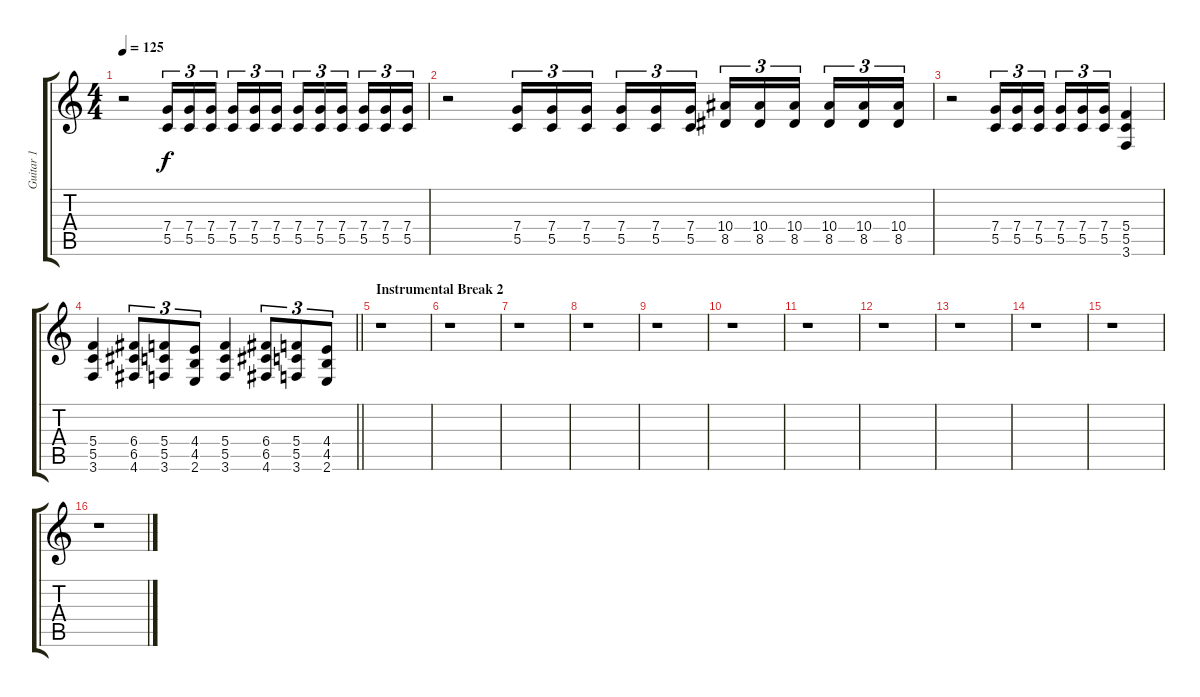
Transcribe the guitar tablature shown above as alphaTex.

\track ("Guitar 1" "Guitar 1") {instrument distortionguitar}
\staff {score tabs}
\tuning (D4 A3 F3 C3 G2 D2) {hide}
\ts (4 4)
\tempo 125
\clef g2
\ks c
r.2{dy f} (7.4 5.5).16{tu (3 2)} (7.4 5.5).16{tu (3 2)} (7.4 5.5).16{tu (3 2) beam splitsecondary} (7.4 5.5).16{tu (3 2)} (7.4 5.5).16{tu (3 2)} (7.4 5.5).16{tu (3 2)} (7.4 5.5).16{tu (3 2)} (7.4 5.5).16{tu (3 2)} (7.4 5.5).16{tu (3 2) beam splitsecondary} (7.4 5.5).16{tu (3 2)} (7.4 5.5).16{tu (3 2)} (7.4 5.5).16{tu (3 2)} |
r.2 (7.4 5.5).16{tu (3 2)} (7.4 5.5).16{tu (3 2)} (7.4 5.5).16{tu (3 2) beam splitsecondary} (7.4 5.5).16{tu (3 2)} (7.4 5.5).16{tu (3 2)} (7.4 5.5).16{tu (3 2)} (10.4 8.5).16{tu (3 2)} (10.4 8.5).16{tu (3 2)} (10.4 8.5).16{tu (3 2) beam splitsecondary} (10.4 8.5).16{tu (3 2)} (10.4 8.5).16{tu (3 2)} (10.4 8.5).16{tu (3 2)} |
r.2 (7.4 5.5).16{tu (3 2)} (7.4 5.5).16{tu (3 2)} (7.4 5.5).16{tu (3 2) beam splitsecondary} (7.4 5.5).16{tu (3 2)} (7.4 5.5).16{tu (3 2)} (7.4 5.5).16{tu (3 2)} (5.4 5.5 3.6).4 |
\barLineRight lightlight
(5.4 5.5 3.6).4 (6.4 6.5 4.6).8{tu (3 2)} (5.4 5.5 3.6).8{tu (3 2)} (4.4 4.5 2.6).8{tu (3 2)} (5.4 5.5 3.6).4 (6.4 6.5 4.6).8{tu (3 2)} (5.4 5.5 3.6).8{tu (3 2)} (4.4 4.5 2.6).8{tu (3 2)} |
\section ("" "Instrumental Break 2")
r.1 |
r.1 |
r.1 |
r.1 |
r.1 |
r.1 |
r.1 |
r.1 |
r.1 |
r.1 |
r.1 |
r.1
